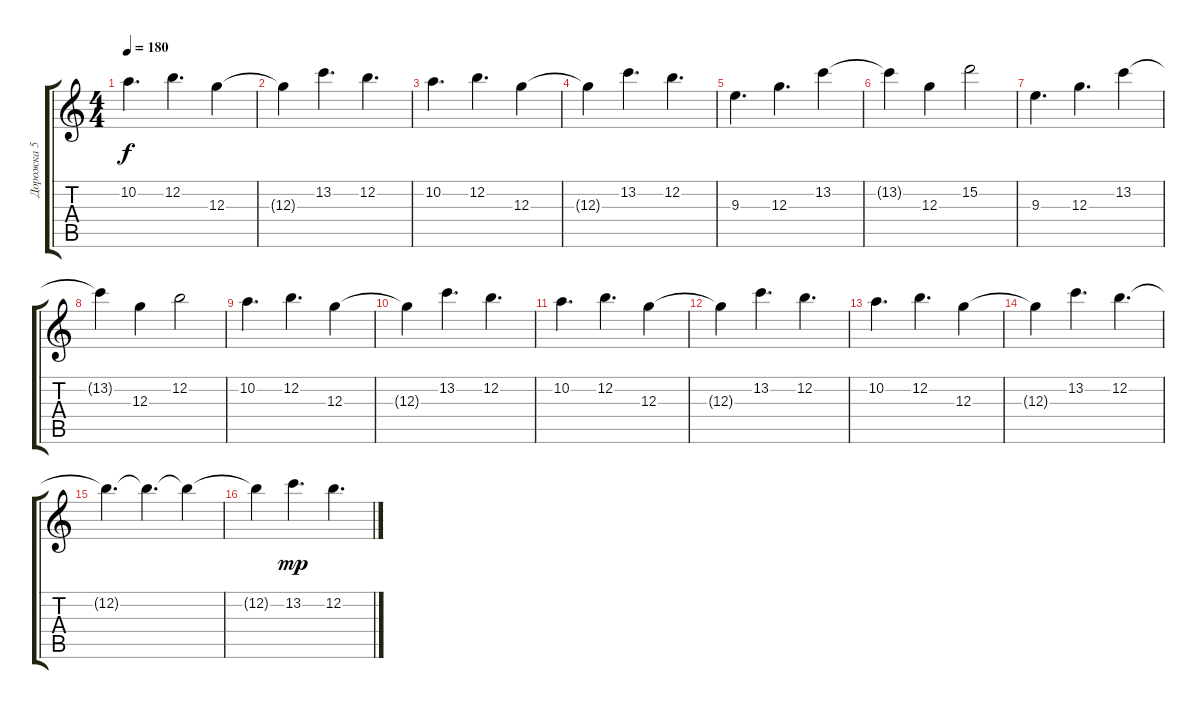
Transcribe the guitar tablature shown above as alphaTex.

\track ("Дорожка 5" "Дорожка 5") {instrument overdrivenguitar}
\staff {score tabs}
\tuning (E4 B3 G3 D3 A2 E2) {hide}
\ts (4 4)
\tempo 180
\clef g2
\ks c
10.2.4{d dy f} 12.2.4{d} 12.3.4 |
12.3{t}.4 13.2.4{d} 12.2.4{d} |
10.2.4{d} 12.2.4{d} 12.3.4 |
12.3{t}.4 13.2.4{d} 12.2.4{d} |
9.3.4{d} 12.3.4{d} 13.2.4 |
13.2{t}.4 12.3.4 15.2.2 |
9.3.4{d} 12.3.4{d} 13.2.4 |
13.2{t}.4 12.3.4 12.2.2 |
10.2.4{d} 12.2.4{d} 12.3.4 |
12.3{t}.4 13.2.4{d} 12.2.4{d} |
10.2.4{d} 12.2.4{d} 12.3.4 |
12.3{t}.4 13.2.4{d} 12.2.4{d} |
10.2.4{d} 12.2.4{d} 12.3.4 |
12.3{t}.4 13.2.4{d} 12.2.4{d} |
12.2{t}.4{d} 12.2{t}.4{d} 12.2{t}.4 |
12.2{t}.4 13.2.4{d dy mp} 12.2.4{d}
